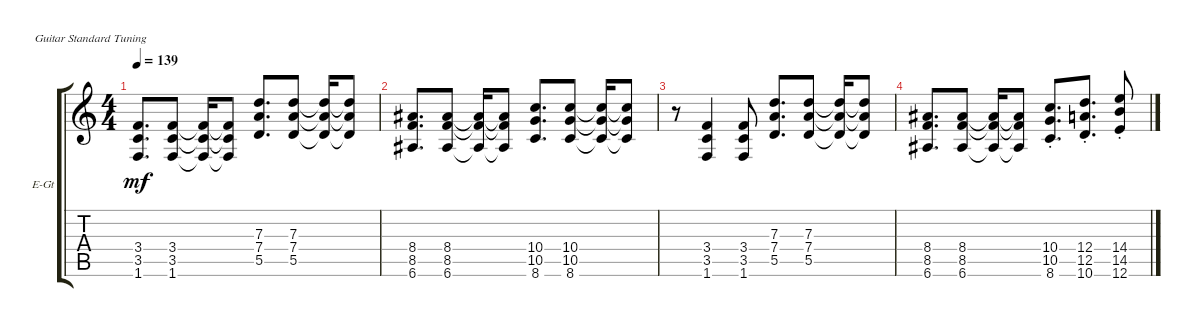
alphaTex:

\defaultSystemsLayout 4
\bracketExtendMode groupsimilarinstruments
\firstSystemTrackNameOrientation horizontal
\otherSystemsTrackNameOrientation horizontal
\track ("Electric Distortion Guitar 2" "E-Gt") {instrument distortionguitar}
\staff {score tabs}
\tuning (E4 B3 G3 D3 A2 E2)
\ts (4 4)
\tempo 139
\clef g2
\ks c
(1.6 3.5 3.4).8{d dy mf instrument distortionguitar} (1.6 3.5 3.4).8 (1.6{t} 3.5{t} 3.4{t}).16 (1.6{t} 3.5{t} 3.4{t}).8 (5.5 7.4 7.3).8{d} (5.5 7.4 7.3).8 (5.5{t} 7.4{t} 7.3{t}).16 (5.5{t} 7.4{t} 7.3{t}).8 |
(6.6 8.5 8.4).8{d} (6.6 8.5 8.4).8 (6.6{t} 8.5{t} 8.4{t}).16 (6.6{t} 8.5{t} 8.4{t}).8 (8.6 10.5 10.4).8{d} (8.6 10.5 10.4).8 (8.6{t} 10.5{t} 10.4{t}).16 (8.6{t} 10.5{t} 10.4{t}).8 |
r.8 (1.6 3.5 3.4).4 (1.6 3.5 3.4).8 (5.5 7.4 7.3).8{d} (5.5 7.4 7.3).8 (5.5{t} 7.4{t} 7.3{t}).16 (5.5{t} 7.4{t} 7.3{t}).8 |
(6.6 8.5 8.4).8{d} (6.6 8.5 8.4).8 (6.6{t} 8.5{t} 8.4{t}).16 (6.6{t} 8.5{t} 8.4{t}).8 (8.6{st} 10.5{st} 10.4{st}).8{d} (10.6{st} 12.5{st} 12.4{st}).8{d} (12.6 14.5{st} 14.4).8
